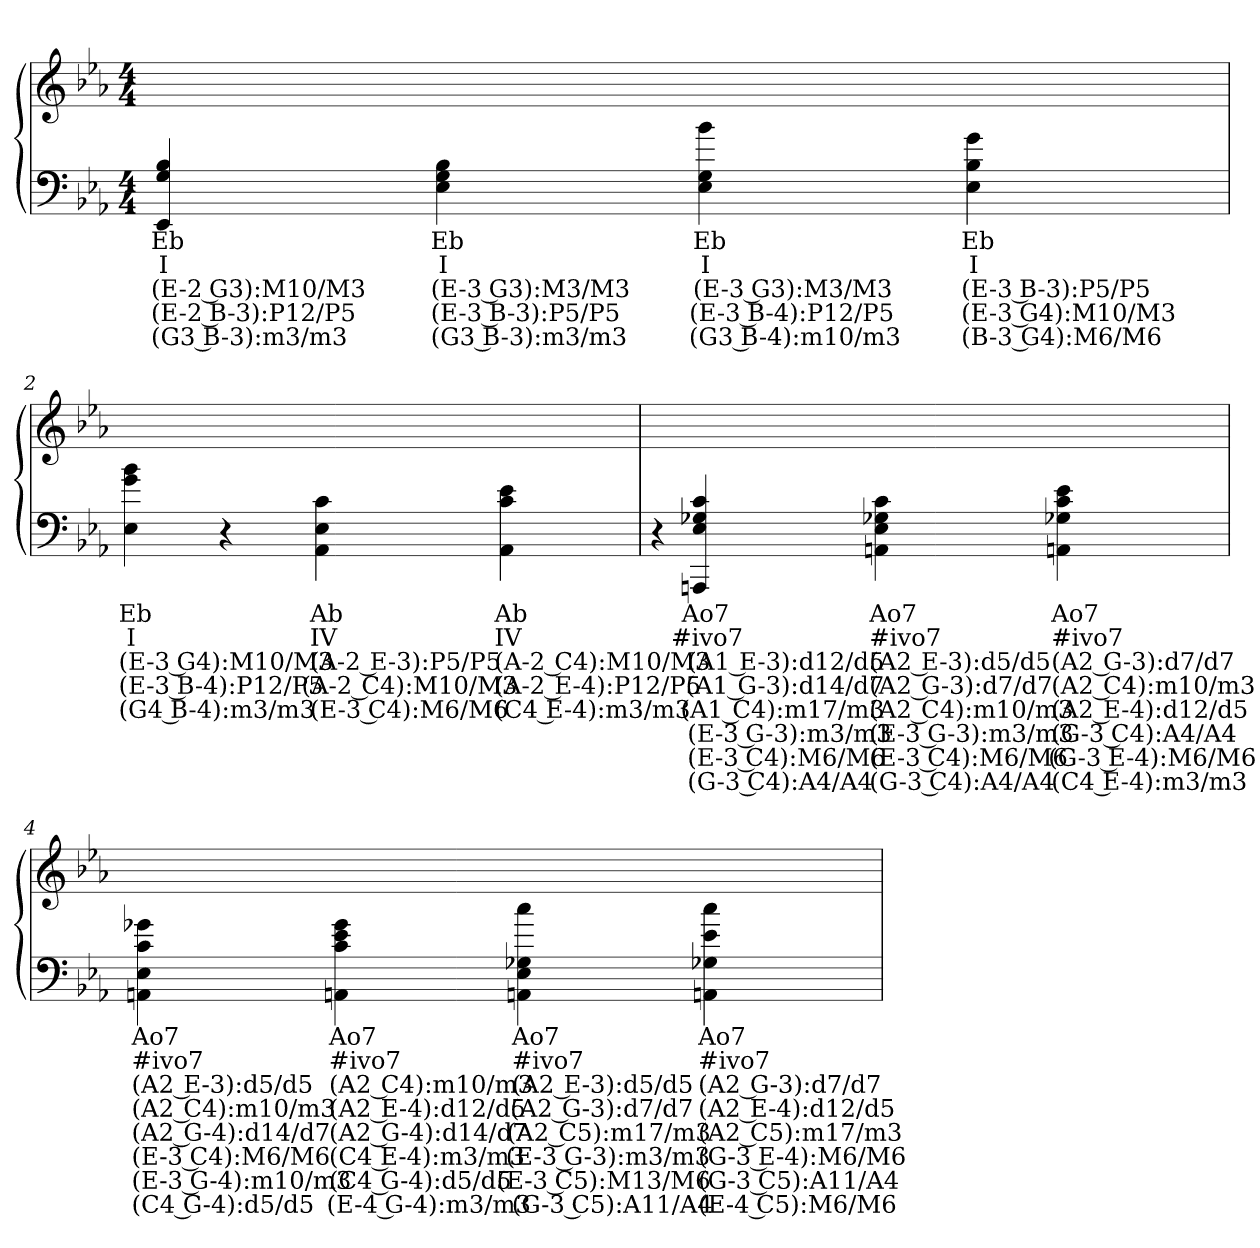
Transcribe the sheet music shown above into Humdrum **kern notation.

**kern	**text	**text	**text	**text	**text	**text	**text	**text	**kern
*part2	*part2	*part2	*part2	*part2	*part2	*part2	*part2	*part2	*part1
*staff2	*staff2	*staff2	*staff2	*staff2	*staff2	*staff2	*staff2	*staff2	*staff1
*clefF4	*	*	*	*	*	*	*	*	*clefG2
*k[b-e-a-]	*	*	*	*	*	*	*	*	*k[b-e-a-]
*E-:	*	*	*	*	*	*	*	*	*E-:
*M4/4	*	*	*	*	*	*	*	*	*M4/4
*MM60	*	*	*	*	*	*	*	*	*MM60
=1	=1	=1	=1	=1	=1	=1	=1	=1	=1
4EE- 4G 4B-	Eb	I	(E-2 G3):M10/M3	(E-2 B-3):P12/P5	(G3 B-3):m3/m3	.	.	.	1ryy
4E- 4G 4B-	Eb	I	(E-3 G3):M3/M3	(E-3 B-3):P5/P5	(G3 B-3):m3/m3	.	.	.	.
4E- 4G 4b-	Eb	I	(E-3 G3):M3/M3	(E-3 B-4):P12/P5	(G3 B-4):m10/m3	.	.	.	.
4E- 4B- 4g	Eb	I	(E-3 B-3):P5/P5	(E-3 G4):M10/M3	(B-3 G4):M6/M6	.	.	.	.
=2	=2	=2	=2	=2	=2	=2	=2	=2	=2
4E- 4g 4b-	Eb	I	(E-3 G4):M10/M3	(E-3 B-4):P12/P5	(G4 B-4):m3/m3	.	.	.	1ryy
4r	.	.	.	.	.	.	.	.	.
4AA- 4E- 4c	Ab	IV	(A-2 E-3):P5/P5	(A-2 C4):M10/M3	(E-3 C4):M6/M6	.	.	.	.
4AA- 4c 4e-	Ab	IV	(A-2 C4):M10/M3	(A-2 E-4):P12/P5	(C4 E-4):m3/m3	.	.	.	.
=3	=3	=3	=3	=3	=3	=3	=3	=3	=3
4r	.	.	.	.	.	.	.	.	1ryy
4AAAn 4E- 4G-X 4c	Ao7	#ivo7	(A1 E-3):d12/d5	(A1 G-3):d14/d7	(A1 C4):m17/m3	(E-3 G-3):m3/m3	(E-3 C4):M6/M6	(G-3 C4):A4/A4	.
4AAn 4E- 4G-X 4c	Ao7	#ivo7	(A2 E-3):d5/d5	(A2 G-3):d7/d7	(A2 C4):m10/m3	(E-3 G-3):m3/m3	(E-3 C4):M6/M6	(G-3 C4):A4/A4	.
4AAn 4G-X 4c 4e-	Ao7	#ivo7	(A2 G-3):d7/d7	(A2 C4):m10/m3	(A2 E-4):d12/d5	(G-3 C4):A4/A4	(G-3 E-4):M6/M6	(C4 E-4):m3/m3	.
=4	=4	=4	=4	=4	=4	=4	=4	=4	=4
4AAn 4E- 4c 4g-X	Ao7	#ivo7	(A2 E-3):d5/d5	(A2 C4):m10/m3	(A2 G-4):d14/d7	(E-3 C4):M6/M6	(E-3 G-4):m10/m3	(C4 G-4):d5/d5	1ryy
4AAn 4c 4e- 4g-	Ao7	#ivo7	(A2 C4):m10/m3	(A2 E-4):d12/d5	(A2 G-4):d14/d7	(C4 E-4):m3/m3	(C4 G-4):d5/d5	(E-4 G-4):m3/m3	.
4AAn 4E- 4G-X 4cc	Ao7	#ivo7	(A2 E-3):d5/d5	(A2 G-3):d7/d7	(A2 C5):m17/m3	(E-3 G-3):m3/m3	(E-3 C5):M13/M6	(G-3 C5):A11/A4	.
4AAn 4G-X 4e- 4cc	Ao7	#ivo7	(A2 G-3):d7/d7	(A2 E-4):d12/d5	(A2 C5):m17/m3	(G-3 E-4):M6/M6	(G-3 C5):A11/A4	(E-4 C5):M6/M6	.
=	=	=	=	=	=	=	=	=	=
*-	*-	*-	*-	*-	*-	*-	*-	*-	*-
